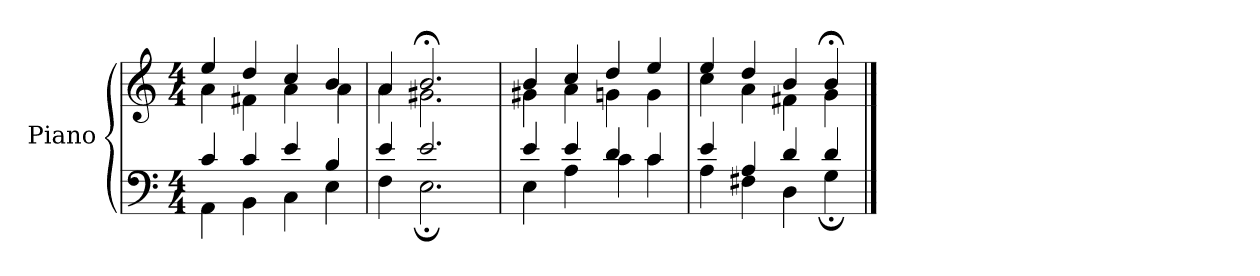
**kern	**kern
*part1	*part1
*staff2	*staff1
*I"Piano	*
*I'Pno.	*
*clefF4	*clefG2
*k[]	*k[]
*M4/4	*M4/4
=1	=1
*^	*^
4c/	4AA\	4ee/	4a\
4c/	4BB\	4dd/	4f#X\
4e/	4C\	4cc/	4a\
4B/	4E\	4b/	4a\
=2	=2	=2	=2
4e/	4F\	4a/	4a\
2.e/	2.E;\	2.b;</	2.g#X\
=3	=3	=3	=3
4e/	4E\	4b/	4g#X\
4e/	4A\	4cc/	4a\
4d/	4c\	4dd/	4gn\
4c/	4c\	4ee/	4g\
=4	=4	=4	=4
4e/	4A\	4ee/	4cc\
4A/	4F#X\	4dd/	4a\
4d/	4D\	4b/	4f#X\
4d/	4G;\	4b;</	4g\
*v	*v	*	*
*	*v	*v
==	==
*-	*-
